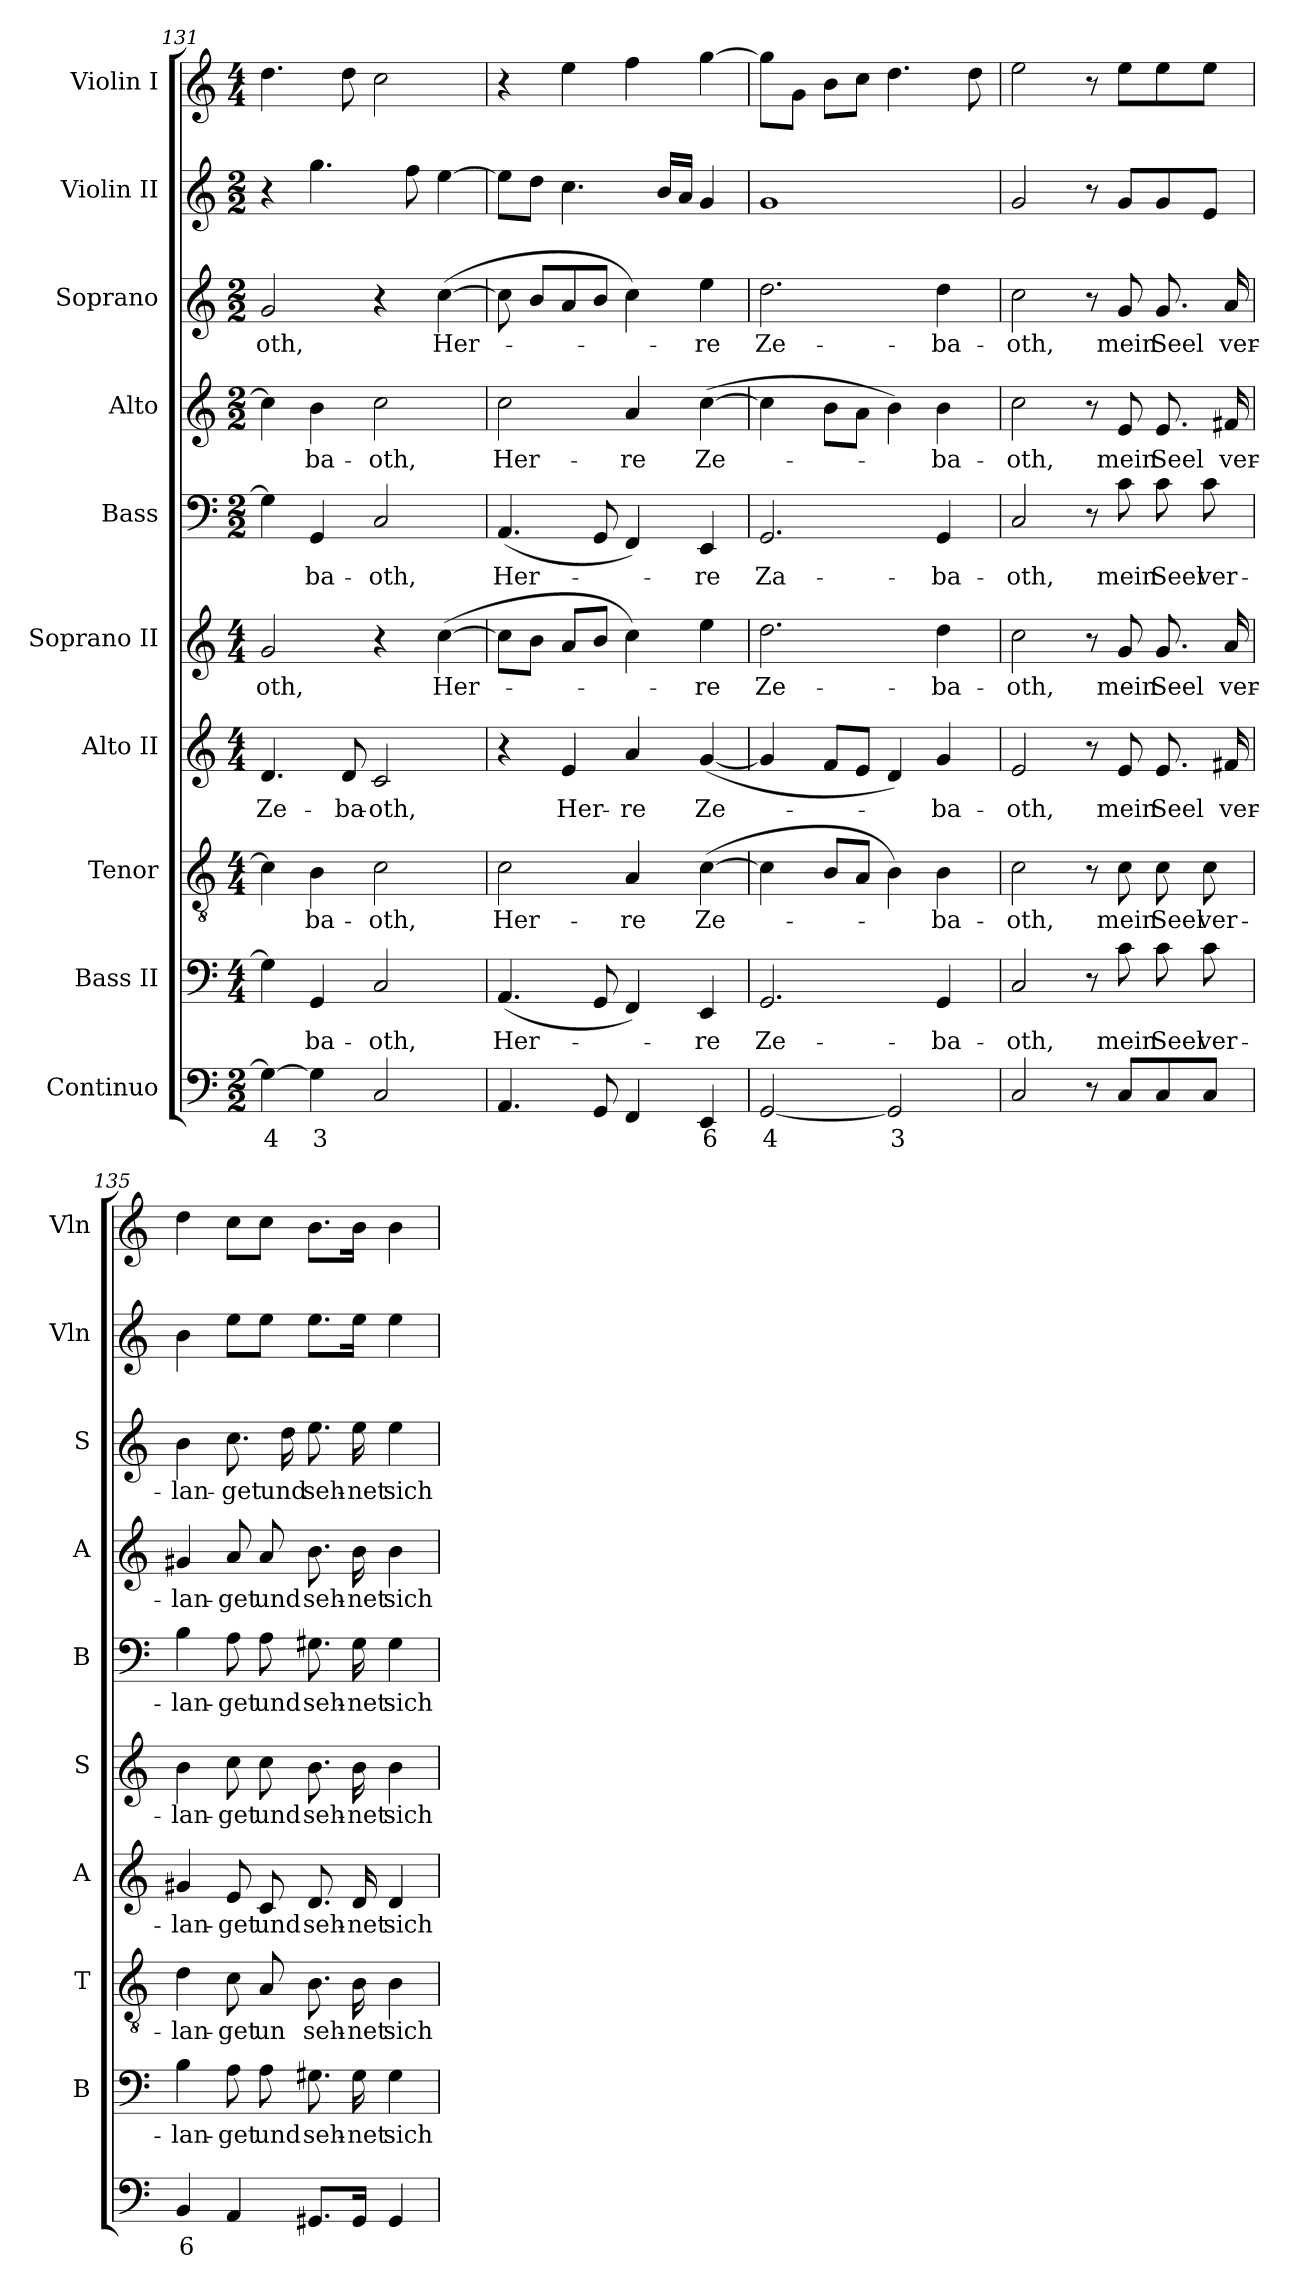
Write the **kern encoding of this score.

**kern	**text	**kern	**text	**kern	**text	**kern	**text	**kern	**text	**kern	**text	**kern	**text	**kern	**text	**kern	**kern
*part10	*part10	*part9	*part9	*part8	*part8	*part7	*part7	*part6	*part6	*part5	*part5	*part4	*part4	*part3	*part3	*part2	*part1
*staff10	*staff10	*staff9	*staff9	*staff8	*staff8	*staff7	*staff7	*staff6	*staff6	*staff5	*staff5	*staff4	*staff4	*staff3	*staff3	*staff2	*staff1
*I"Continuo	*	*I"Bass II	*	*I"Tenor	*	*I"Alto II	*	*I"Soprano II	*	*I"Bass	*	*I"Alto	*	*I"Soprano	*	*I"Violin II	*I"Violin I
*	*	*I'B	*	*I'T	*	*I'A	*	*I'S	*	*I'B	*	*I'A	*	*I'S	*	*I'Vln	*I'Vln
!!LO:LB:g=z
*clefF4	*	*clefF4	*	*clefGv2	*	*clefG2	*	*clefG2	*	*clefF4	*	*clefG2	*	*clefG2	*	*clefG2	*clefG2
*k[]	*	*k[]	*	*k[]	*	*k[]	*	*k[]	*	*k[]	*	*k[]	*	*k[]	*	*k[]	*k[]
*C:	*	*C:	*	*C:	*	*C:	*	*C:	*	*C:	*	*C:	*	*C:	*	*C:	*C:
*M2/2	*	*M4/4	*	*M4/4	*	*M4/4	*	*M4/4	*	*M2/2	*	*M2/2	*	*M2/2	*	*M2/2	*M4/4
=131	=131	=131	=131	=131	=131	=131	=131	=131	=131	=131	=131	=131	=131	=131	=131	=131	=131
!	!LO:LY:b	!	!	!	!	!	!LO:LY:b	!	!LO:LY:b	!	!	!	!	!	!LO:LY:b	!	!
4G_	4	4G]	.	4c]	.	4.d	Ze-	2g	-oth,	4G]	.	4cc]	.	2g	-oth,	4r	4.dd
!	!LO:LY:b	!	!LO:LY:b	!	!LO:LY:b	!	!	!	!	!	!LO:LY:b	!	!LO:LY:b	!	!	!	!
4G]	3	4GG	ba-	4B	ba-	.	.	.	.	4GG	ba-	4b	ba-	.	.	4.gg	.
!	!	!	!	!	!	!	!LO:LY:b	!	!	!	!	!	!	!	!	!	!
.	.	.	.	.	.	8d	-ba-	.	.	.	.	.	.	.	.	.	8dd
!	!	!	!LO:LY:b	!	!LO:LY:b	!	!LO:LY:b	!	!	!	!LO:LY:b	!	!LO:LY:b	!	!	!	!
2C	.	2C	-oth,	2c	-oth,	2c	-oth,	4r	.	2C	-oth,	2cc	-oth,	4r	.	.	2cc
.	.	.	.	.	.	.	.	.	.	.	.	.	.	.	.	8ff	.
!	!	!	!	!	!	!	!	!	!LO:LY:b	!	!	!	!	!	!LO:LY:b	!	!
.	.	.	.	.	.	.	.	(>[4cc	Her-	.	.	.	.	(>[4cc	Her-	[4ee	.
=132	=132	=132	=132	=132	=132	=132	=132	=132	=132	=132	=132	=132	=132	=132	=132	=132	=132
!	!	!	!LO:LY:b	!	!LO:LY:b	!	!	!	!	!	!LO:LY:b	!	!LO:LY:b	!	!	!	!
4.AA	.	(<4.AA	Her-	2c	Her-	4r	.	8ccL]	.	(<4.AA	Her-	2cc	Her-	8cc]	.	8eeL]	4r
.	.	.	.	.	.	.	.	8bJ	.	.	.	.	.	8bL	.	8ddJ	.
!	!	!	!	!	!	!	!LO:LY:b	!	!	!	!	!	!	!	!	!	!
.	.	.	.	.	.	4e	Her-	8aL	.	.	.	.	.	8a	.	4.cc	4ee
8GG	.	8GG	.	.	.	.	.	8bJ	.	8GG	.	.	.	8bJ	.	.	.
!	!	!	!	!	!LO:LY:b	!	!LO:LY:b	!	!	!	!	!	!LO:LY:b	!	!	!	!
4FF	.	4FF)	.	4A	-re	4a	-re	4cc)	.	4FF)	.	4a	-re	4cc)	.	.	4ff
.	.	.	.	.	.	.	.	.	.	.	.	.	.	.	.	16bLL	.
.	.	.	.	.	.	.	.	.	.	.	.	.	.	.	.	16aJJ	.
!	!LO:LY:b	!	!LO:LY:b	!	!LO:LY:b	!	!LO:LY:b	!	!LO:LY:b	!	!LO:LY:b	!	!LO:LY:b	!	!LO:LY:b	!	!
4EE	6	4EE	re	(>[4c	Ze-	(<[4g	Ze-	4ee	re	4EE	re	(>[4cc	Ze-	4ee	re	4g	[4gg
=133	=133	=133	=133	=133	=133	=133	=133	=133	=133	=133	=133	=133	=133	=133	=133	=133	=133
!	!LO:LY:b	!	!LO:LY:b	!	!	!	!	!	!LO:LY:b	!	!LO:LY:b	!	!	!	!LO:LY:b	!	!
[2GG	4	2.GG	Ze-	4c]	.	4g]	.	2.dd	Ze-	2.GG	Za-	4cc]	.	2.dd	Ze-	1g	8ggL]
.	.	.	.	.	.	.	.	.	.	.	.	.	.	.	.	.	8gJ
.	.	.	.	8BL	.	8fL	.	.	.	.	.	8b\L	.	.	.	.	8bL
.	.	.	.	8AJ	.	8eJ	.	.	.	.	.	8a\J	.	.	.	.	8ccJ
!	!LO:LY:b	!	!	!	!	!	!	!	!	!	!	!	!	!	!	!	!
2GG]	3	.	.	4B)	.	4d)	.	.	.	.	.	4b)	.	.	.	.	4.dd
!	!	!	!LO:LY:b	!	!LO:LY:b	!	!LO:LY:b	!	!LO:LY:b	!	!LO:LY:b	!	!LO:LY:b	!	!LO:LY:b	!	!
.	.	4GG	-ba-	4B	ba-	4g	ba-	4dd	-ba-	4GG	-ba-	4b	ba-	4dd	-ba-	.	.
.	.	.	.	.	.	.	.	.	.	.	.	.	.	.	.	.	8dd
=134	=134	=134	=134	=134	=134	=134	=134	=134	=134	=134	=134	=134	=134	=134	=134	=134	=134
!	!	!	!LO:LY:b	!	!LO:LY:b	!	!LO:LY:b	!	!LO:LY:b	!	!LO:LY:b	!	!LO:LY:b	!	!LO:LY:b	!	!
2C	.	2C	-oth,	2c	-oth,	2e	-oth,	2cc	-oth,	2C	-oth,	2cc	-oth,	2cc	-oth,	2g	2ee
8r	.	8r	.	8r	.	8r	.	8r	.	8r	.	8r	.	8r	.	8r	8r
!	!	!	!LO:LY:b	!	!LO:LY:b	!	!LO:LY:b	!	!LO:LY:b	!	!LO:LY:b	!	!LO:LY:b	!	!LO:LY:b	!	!
8CL	.	8c	mein	8c	mein	8e	mein	8g	mein	8c	mein	8e	mein	8g	mein	8gL	8eeL
!	!	!	!LO:LY:b	!	!LO:LY:b	!	!LO:LY:b	!	!LO:LY:b	!	!LO:LY:b	!	!LO:LY:b	!	!LO:LY:b	!	!
8C	.	8c	Seel	8c	Seel	8.e	Seel	8.g	Seel	8c	Seel	8.e	Seel	8.g	Seel	8g	8ee
!	!	!	!LO:LY:b	!	!LO:LY:b	!	!	!	!	!	!LO:LY:b	!	!	!	!	!	!
8CJ	.	8c	ver-	8c	ver-	.	.	.	.	8c	ver-	.	.	.	.	8eJ	8eeJ
!	!	!	!	!	!	!	!LO:LY:b	!	!LO:LY:b	!	!	!	!LO:LY:b	!	!LO:LY:b	!	!
.	.	.	.	.	.	16f#X	ver-	16a	ver-	.	.	16f#X	ver-	16a	ver-	.	.
=135	=135	=135	=135	=135	=135	=135	=135	=135	=135	=135	=135	=135	=135	=135	=135	=135	=135
!	!LO:LY:b	!	!LO:LY:b	!	!LO:LY:b	!	!LO:LY:b	!	!LO:LY:b	!	!LO:LY:b	!	!LO:LY:b	!	!LO:LY:b	!	!
4BB	6	4B	-lan-	4d	-lan-	4g#X	-lan-	4b	-lan-	4B	-lan-	4g#X	-lan-	4b	-lan-	4b	4dd
!	!	!	!LO:LY:b	!	!LO:LY:b	!	!LO:LY:b	!	!LO:LY:b	!	!LO:LY:b	!	!LO:LY:b	!	!LO:LY:b	!	!
4AA	.	8A	-get	8c	-get	8e	-get	8cc	-get	8A	-get	8a	-get	8.cc	-get	8eeL	8ccL
!	!	!	!LO:LY:b	!	!LO:LY:b	!	!LO:LY:b	!	!LO:LY:b	!	!LO:LY:b	!	!LO:LY:b	!	!	!	!
.	.	8A	und	8A	un	8c	und	8cc	und	8A	und	8a	und	.	.	8eeJ	8ccJ
!	!	!	!	!	!	!	!	!	!	!	!	!	!	!	!LO:LY:b	!	!
.	.	.	.	.	.	.	.	.	.	.	.	.	.	16dd	und	.	.
!	!	!	!LO:LY:b	!	!LO:LY:b	!	!LO:LY:b	!	!LO:LY:b	!	!LO:LY:b	!	!LO:LY:b	!	!LO:LY:b	!	!
8.GG#XL	.	8.G#X	seh-	8.B	seh-	8.d	seh-	8.b	seh-	8.G#X	seh-	8.b	seh-	8.ee	seh-	8.eeL	8.bL
!	!	!	!LO:LY:b	!	!LO:LY:b	!	!LO:LY:b	!	!LO:LY:b	!	!LO:LY:b	!	!LO:LY:b	!	!LO:LY:b	!	!
16GG#J	.	16G#	-net	16B	-net	16d	-net	16b	-net	16G#	-net	16b	-net	16ee	-net	16eeJ	16bJ
!	!	!	!LO:LY:b	!	!LO:LY:b	!	!LO:LY:b	!	!LO:LY:b	!	!LO:LY:b	!	!LO:LY:b	!	!LO:LY:b	!	!
4GG#	.	4G#	sich	4B	sich	4d	sich	4b	sich	4G#	sich	4b	sich	4ee	sich	4ee	4b
=	=	=	=	=	=	=	=	=	=	=	=	=	=	=	=	=	=
*-	*-	*-	*-	*-	*-	*-	*-	*-	*-	*-	*-	*-	*-	*-	*-	*-	*-
